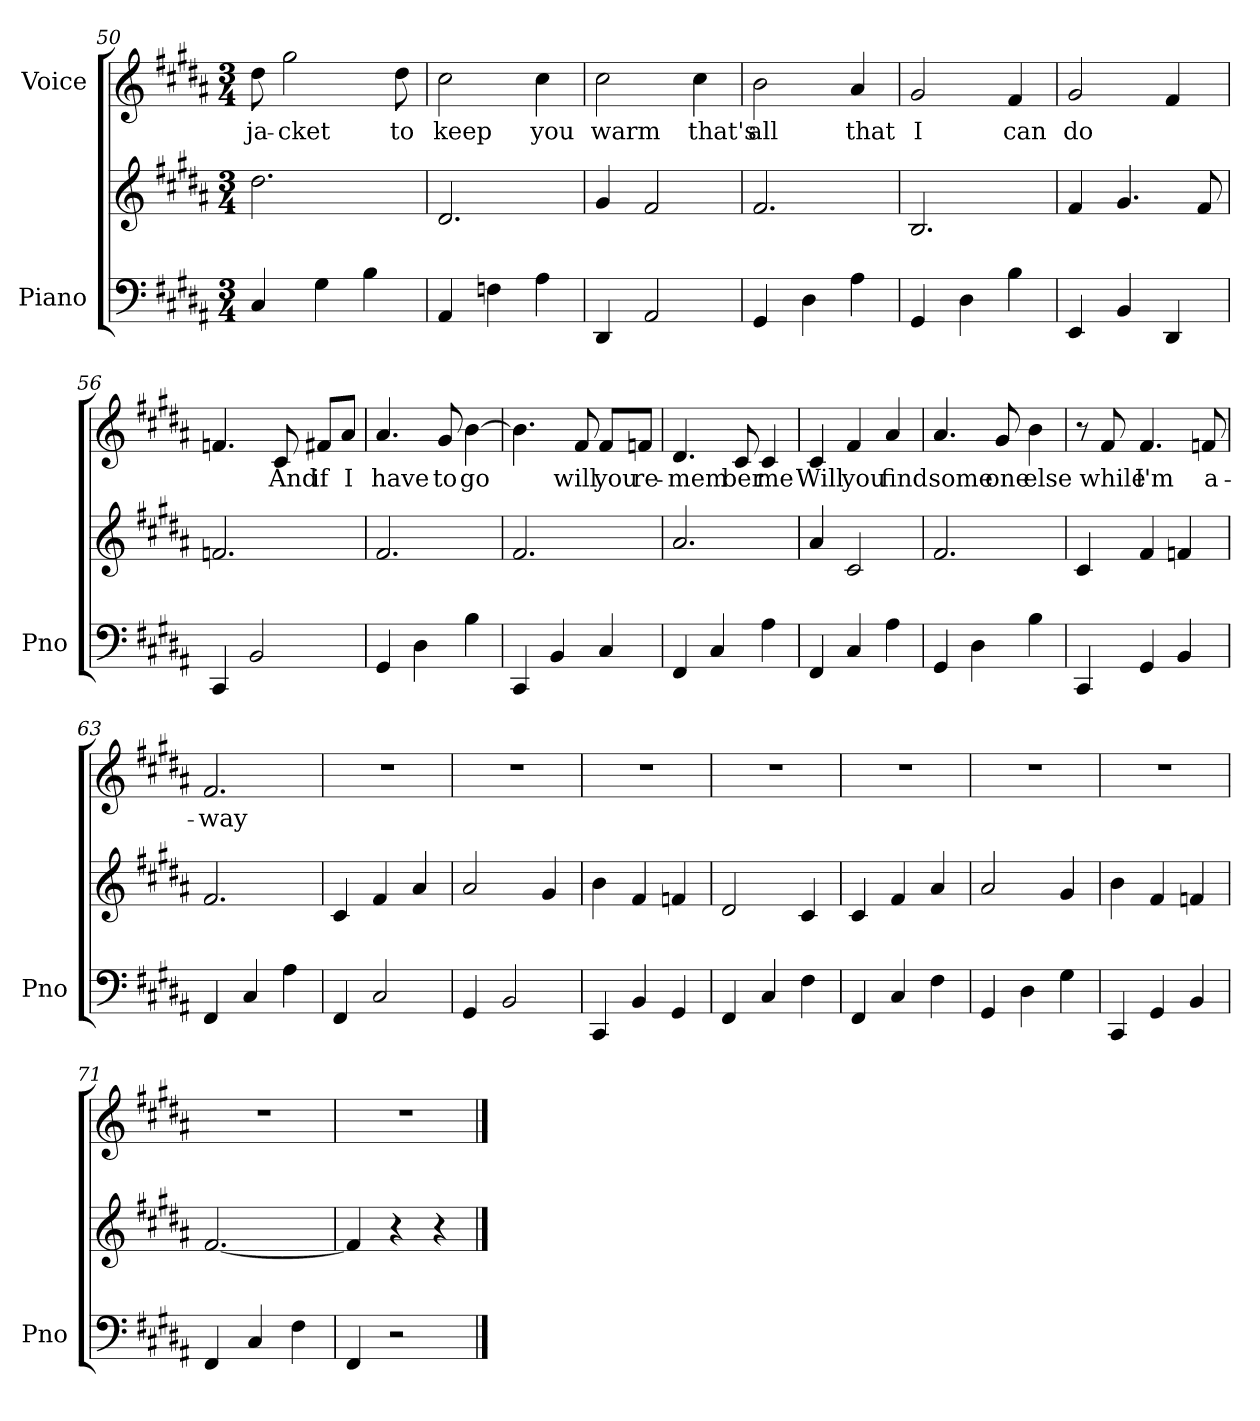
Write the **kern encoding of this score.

**kern	**kern	**kern	**text
*part2	*part2	*part1	*part1
*staff3	*staff2	*staff1	*staff1
*I"Piano	*	*I"Voice	*
*I'Pno	*	*	*
*clefF4	*clefG2	*clefG2	*
*k[f#c#g#d#a#]	*k[f#c#g#d#a#]	*k[f#c#g#d#a#]	*
*M3/4	*M3/4	*M3/4	*
=50	=50	=50	=50
!	!	!	!LO:LY:b
4C#/	2.dd#\	8dd#\	ja-
!	!	!	!LO:LY:b
.	.	2gg#\	-cket
4G#\	.	.	.
4B\	.	.	.
!	!	!	!LO:LY:b
.	.	8dd#\	to
=51	=51	=51	=51
!	!	!	!LO:LY:b
4AA#/	2.d#/	2cc#\	keep
4Fn\	.	.	.
!	!	!	!LO:LY:b
4A#\	.	4cc#\	you
=52	=52	=52	=52
!	!	!	!LO:LY:b
4DD#/	4g#/	2cc#\	warm
2AA#/	2f#/	.	.
!	!	!	!LO:LY:b
.	.	4cc#\	that's
=53	=53	=53	=53
!	!	!	!LO:LY:b
4GG#/	2.f#/	2b\	all
4D#\	.	.	.
!	!	!	!LO:LY:b
4A#\	.	4a#/	that
=54	=54	=54	=54
!	!	!	!LO:LY:b
4GG#/	2.B/	2g#/	I
4D#\	.	.	.
!	!	!	!LO:LY:b
4B\	.	4f#/	can
=55	=55	=55	=55
!	!	!	!LO:LY:b
4EE/	4f#/	2g#/	do
4BB/	4.g#/	.	.
4DD#/	.	4f#/	.
.	8f#/	.	.
=56	=56	=56	=56
4CC#/	2.fn/	4.fn/	.
2BB/	.	.	.
!	!	!	!LO:LY:b
.	.	8c#/	And
!	!	!	!LO:LY:b
.	.	8f#X/L	if
!	!	!	!LO:LY:b
.	.	8a#/J	I
=57	=57	=57	=57
!	!	!	!LO:LY:b
4GG#/	2.f#/	4.a#/	have
4D#\	.	.	.
!	!	!	!LO:LY:b
.	.	8g#/	to
!	!	!	!LO:LY:b
4B\	.	[4b\	go
!!LO:LB:g=z
=58	=58	=58	=58
4CC#/	2.f#/	4.b\]	.
4BB/	.	.	.
!	!	!	!LO:LY:b
.	.	8f#/	will
!	!	!	!LO:LY:b
4C#/	.	8f#/L	you
!	!	!	!LO:LY:b
.	.	8fn/J	re-
=59	=59	=59	=59
!	!	!	!LO:LY:b
4FF#/	2.a#/	4.d#/	-mem-
4C#/	.	.	.
!	!	!	!LO:LY:b
.	.	8c#/	-ber
!	!	!	!LO:LY:b
4A#\	.	4c#/	me
=60	=60	=60	=60
!	!	!	!LO:LY:b
4FF#/	4a#/	4c#/	Will
!	!	!	!LO:LY:b
4C#/	2c#/	4f#/	you
!	!	!	!LO:LY:b
4A#\	.	4a#/	find
=61	=61	=61	=61
!	!	!	!LO:LY:b
4GG#/	2.f#/	4.a#/	some-
4D#\	.	.	.
!	!	!	!LO:LY:b
.	.	8g#/	-one
!	!	!	!LO:LY:b
4B\	.	4b\	else
=62	=62	=62	=62
4CC#/	4c#/	8r	.
!	!	!	!LO:LY:b
.	.	8f#/	while
!	!	!	!LO:LY:b
4GG#/	4f#/	4.f#/	I'm
4BB/	4fn/	.	.
!	!	!	!LO:LY:b
.	.	8fn/	a-
=63	=63	=63	=63
!	!	!	!LO:LY:b
4FF#/	2.f#/	2.f#/	-way
4C#/	.	.	.
4A#\	.	.	.
=64	=64	=64	=64
4FF#/	4c#/	2.r	.
2C#/	4f#/	.	.
.	4a#/	.	.
=65	=65	=65	=65
4GG#/	2a#/	2.r	.
2BB/	.	.	.
.	4g#/	.	.
!!LO:LB:g=z
=66	=66	=66	=66
4CC#/	4b\	2.r	.
4BB/	4f#/	.	.
4GG#/	4fn/	.	.
=67	=67	=67	=67
4FF#/	2d#/	2.r	.
4C#/	.	.	.
4F#\	4c#/	.	.
=68	=68	=68	=68
4FF#/	4c#/	2.r	.
4C#/	4f#/	.	.
4F#\	4a#/	.	.
=69	=69	=69	=69
4GG#/	2a#/	2.r	.
4D#\	.	.	.
4G#\	4g#/	.	.
=70	=70	=70	=70
4CC#/	4b\	2.r	.
4GG#/	4f#/	.	.
4BB/	4fn/	.	.
=71	=71	=71	=71
4FF#/	[2.f#/	2.r	.
4C#/	.	.	.
4F#\	.	.	.
=72	=72	=72	=72
4FF#/	4f#/]	2.r	.
2r	4r	.	.
.	4r	.	.
==	==	==	==
*-	*-	*-	*-
